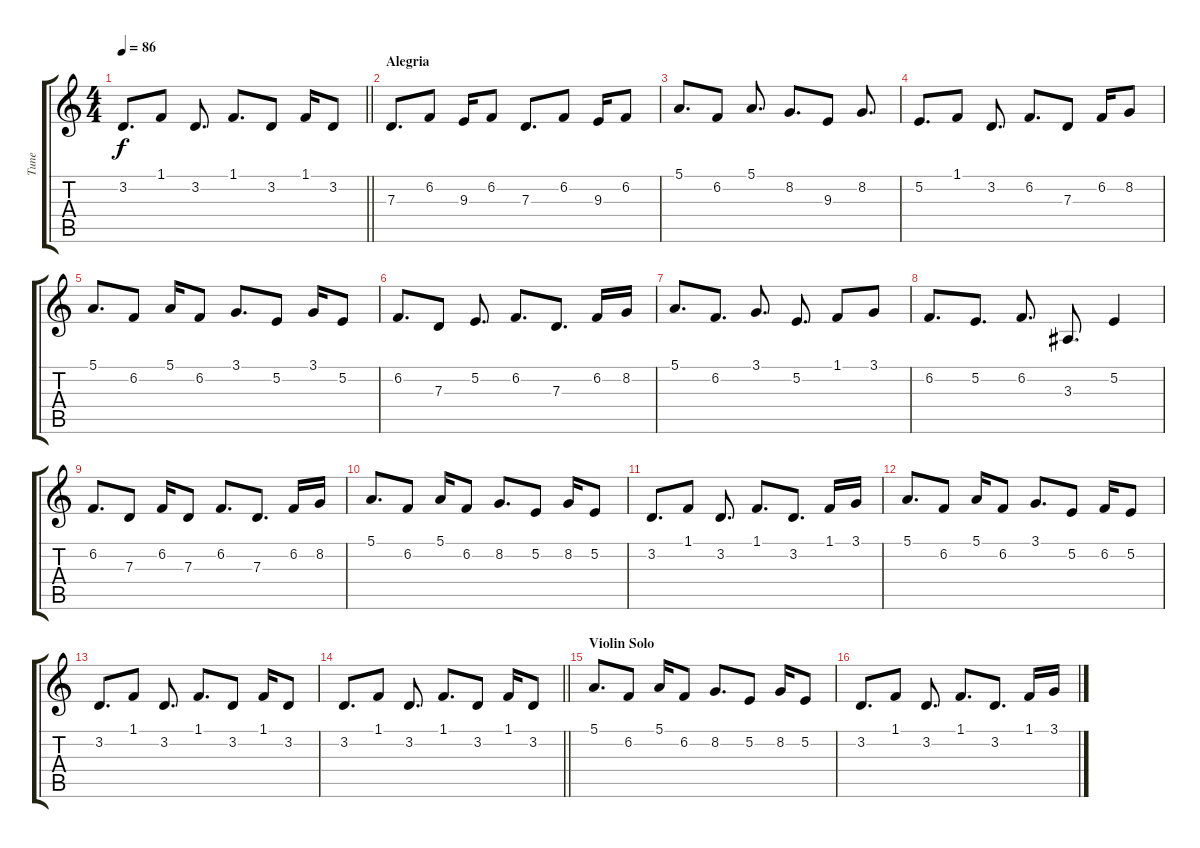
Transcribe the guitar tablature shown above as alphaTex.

\track ("Tune" "Tune") {instrument dulcimer}
\staff {score tabs}
\tuning (E4 B3 G3 D3 A2 E2) {hide}
\ts (4 4)
\tempo 86
\clef g2
\barLineRight lightlight
\ks c
3.2.8{d dy f} 1.1.8 3.2.8{d} 1.1.8{d} 3.2.8 1.1.16 3.2.8 |
\section ("" "Alegria")
7.3.8{d} 6.2.8 9.3.16 6.2.8 7.3.8{d} 6.2.8 9.3.16 6.2.8 |
5.1.8{d} 6.2.8 5.1.8{d} 8.2.8{d} 9.3.8 8.2.8{d} |
5.2.8{d} 1.1.8 3.2.8{d} 6.2.8{d} 7.3.8 6.2.16 8.2.8 |
5.1.8{d} 6.2.8 5.1.16 6.2.8 3.1.8{d} 5.2.8 3.1.16 5.2.8 |
6.2.8{d} 7.3.8 5.2.8{d} 6.2.8{d} 7.3.8{d} 6.2.16 8.2.16 |
5.1.8{d} 6.2.8{d} 3.1.8{d} 5.2.8{d} 1.1.8 3.1.8 |
6.2.8{d} 5.2.8{d} 6.2.8{d} 3.3.8{d} 5.2.4 |
6.2.8{d} 7.3.8 6.2.16 7.3.8 6.2.8{d} 7.3.8{d} 6.2.16 8.2.16 |
5.1.8{d} 6.2.8 5.1.16 6.2.8 8.2.8{d} 5.2.8 8.2.16 5.2.8 |
3.2.8{d} 1.1.8 3.2.8{d} 1.1.8{d} 3.2.8{d} 1.1.16 3.1.16 |
5.1.8{d} 6.2.8 5.1.16 6.2.8 3.1.8{d} 5.2.8 6.2.16 5.2.8 |
3.2.8{d} 1.1.8 3.2.8{d} 1.1.8{d} 3.2.8 1.1.16 3.2.8 |
\barLineRight lightlight
3.2.8{d} 1.1.8 3.2.8{d} 1.1.8{d} 3.2.8 1.1.16 3.2.8 |
\section ("" "Violin Solo")
5.1.8{d} 6.2.8 5.1.16 6.2.8 8.2.8{d} 5.2.8 8.2.16 5.2.8 |
3.2.8{d} 1.1.8 3.2.8{d} 1.1.8{d} 3.2.8{d} 1.1.16 3.1.16
